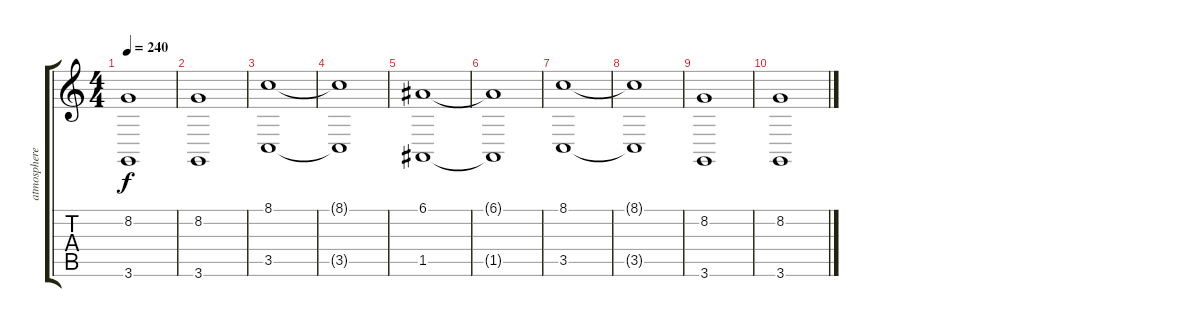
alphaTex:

\track ("atmosphere(alex stariopoli)" "atmosphere") {instrument stringensemble2}
\staff {score tabs}
\tuning (E4 B3 G3 D3 A2 E2) {hide}
\ts (4 4)
\tempo 240
\clef g2
\ks c
(8.2 3.6).1{dy f} |
(8.2 3.6).1 |
(8.1 3.5).1 |
(8.1{t} 3.5{t}).1 |
(6.1 1.5).1 |
(6.1{t} 1.5{t}).1 |
(8.1 3.5).1 |
(8.1{t} 3.5{t}).1 |
(8.2 3.6).1 |
(8.2 3.6).1
